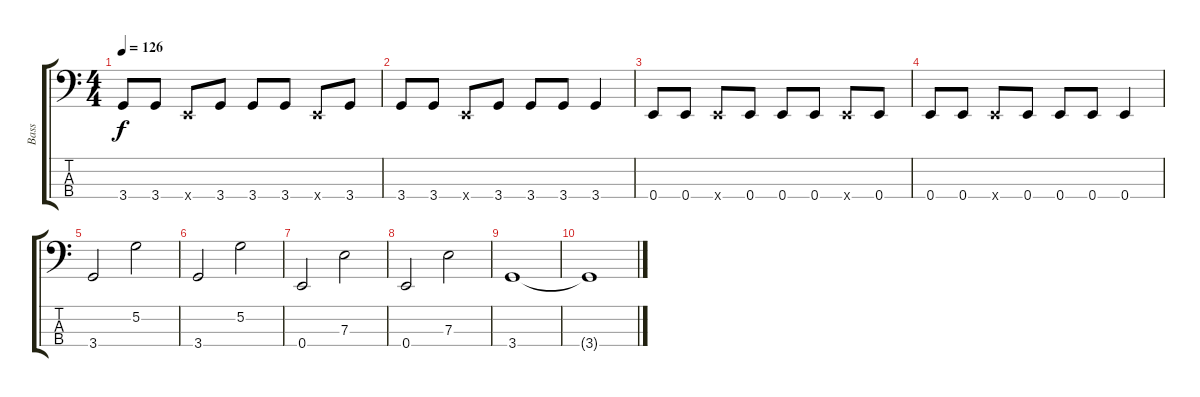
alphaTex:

\track ("Bass" "Bass") {instrument electricbassfinger}
\staff {score tabs}
\tuning (G2 D2 A1 E1) {hide}
\ts (4 4)
\tempo 126
\clef f4
\ks c
3.4.8{dy f} 3.4.8 0.4{x}.8 3.4.8 3.4.8 3.4.8 0.4{x}.8 3.4.8 |
3.4.8 3.4.8 0.4{x}.8 3.4.8 3.4.8 3.4.8 3.4.4 |
0.4.8 0.4.8 0.4{x}.8 0.4.8 0.4.8 0.4.8 0.4{x}.8 0.4.8 |
0.4.8 0.4.8 0.4{x}.8 0.4.8 0.4.8 0.4.8 0.4.4 |
3.4.2 5.2.2 |
3.4.2 5.2.2 |
0.4.2 7.3.2 |
0.4.2 7.3.2 |
3.4.1 |
3.4{t}.1
